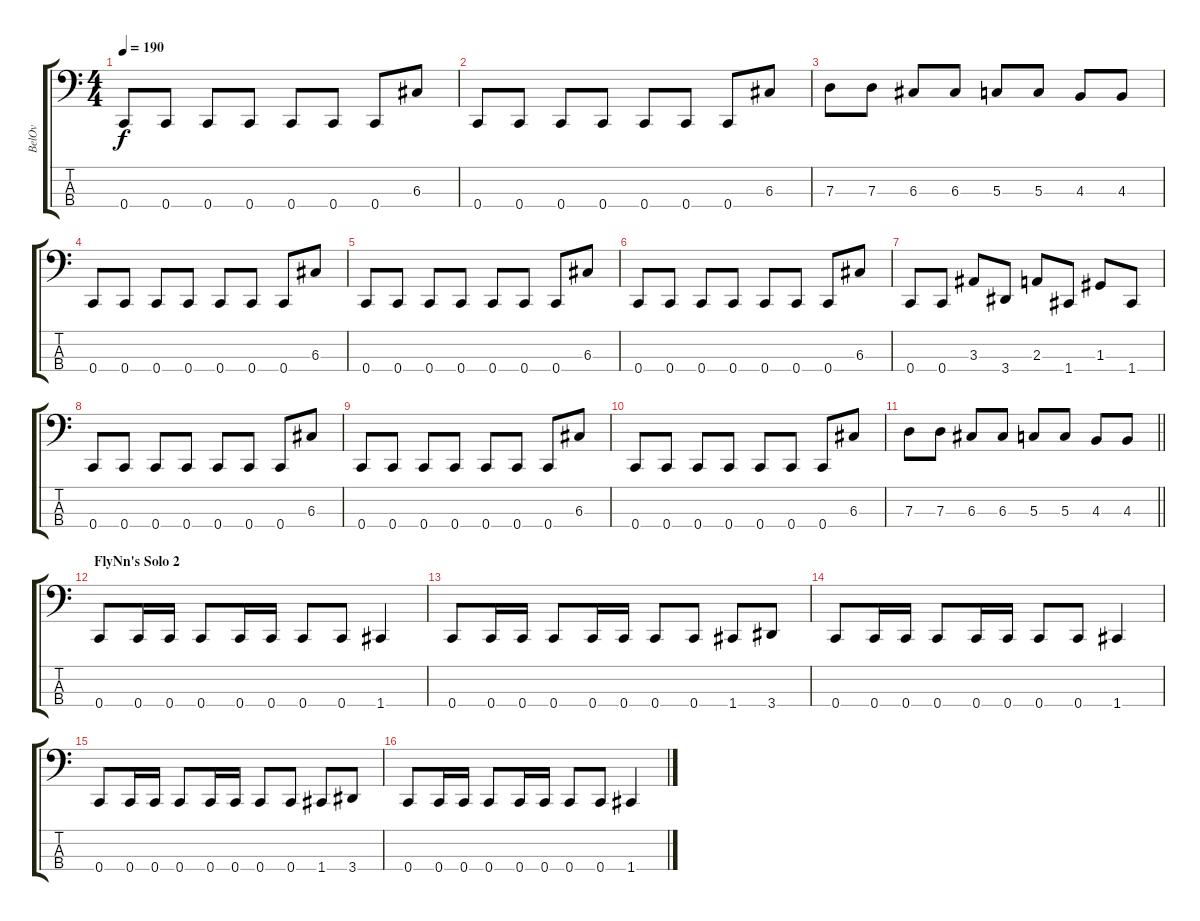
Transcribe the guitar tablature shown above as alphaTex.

\track ("BelOv" "BelOv") {instrument electricbasspick}
\staff {score tabs}
\tuning (F2 C2 G1 C1) {hide}
\ts (4 4)
\tempo 190
\clef f4
\ks c
0.4.8{dy f} 0.4.8 0.4.8 0.4.8 0.4.8 0.4.8 0.4.8 6.3.8 |
0.4.8 0.4.8 0.4.8 0.4.8 0.4.8 0.4.8 0.4.8 6.3.8 |
7.3.8 7.3.8 6.3.8 6.3.8 5.3.8 5.3.8 4.3.8 4.3.8 |
0.4.8 0.4.8 0.4.8 0.4.8 0.4.8 0.4.8 0.4.8 6.3.8 |
0.4.8 0.4.8 0.4.8 0.4.8 0.4.8 0.4.8 0.4.8 6.3.8 |
0.4.8 0.4.8 0.4.8 0.4.8 0.4.8 0.4.8 0.4.8 6.3.8 |
0.4.8 0.4.8 3.3.8 3.4.8 2.3.8 1.4.8 1.3.8 1.4.8 |
0.4.8 0.4.8 0.4.8 0.4.8 0.4.8 0.4.8 0.4.8 6.3.8 |
0.4.8 0.4.8 0.4.8 0.4.8 0.4.8 0.4.8 0.4.8 6.3.8 |
0.4.8 0.4.8 0.4.8 0.4.8 0.4.8 0.4.8 0.4.8 6.3.8 |
\barLineRight lightlight
7.3.8 7.3.8 6.3.8 6.3.8 5.3.8 5.3.8 4.3.8 4.3.8 |
\section ("" "FlyNn's Solo 2")
0.4.8 0.4.16 0.4.16 0.4.8 0.4.16 0.4.16 0.4.8 0.4.8 1.4.4 |
0.4.8 0.4.16 0.4.16 0.4.8 0.4.16 0.4.16 0.4.8 0.4.8 1.4.8 3.4.8 |
0.4.8 0.4.16 0.4.16 0.4.8 0.4.16 0.4.16 0.4.8 0.4.8 1.4.4 |
0.4.8 0.4.16 0.4.16 0.4.8 0.4.16 0.4.16 0.4.8 0.4.8 1.4.8 3.4.8 |
0.4.8 0.4.16 0.4.16 0.4.8 0.4.16 0.4.16 0.4.8 0.4.8 1.4.4
